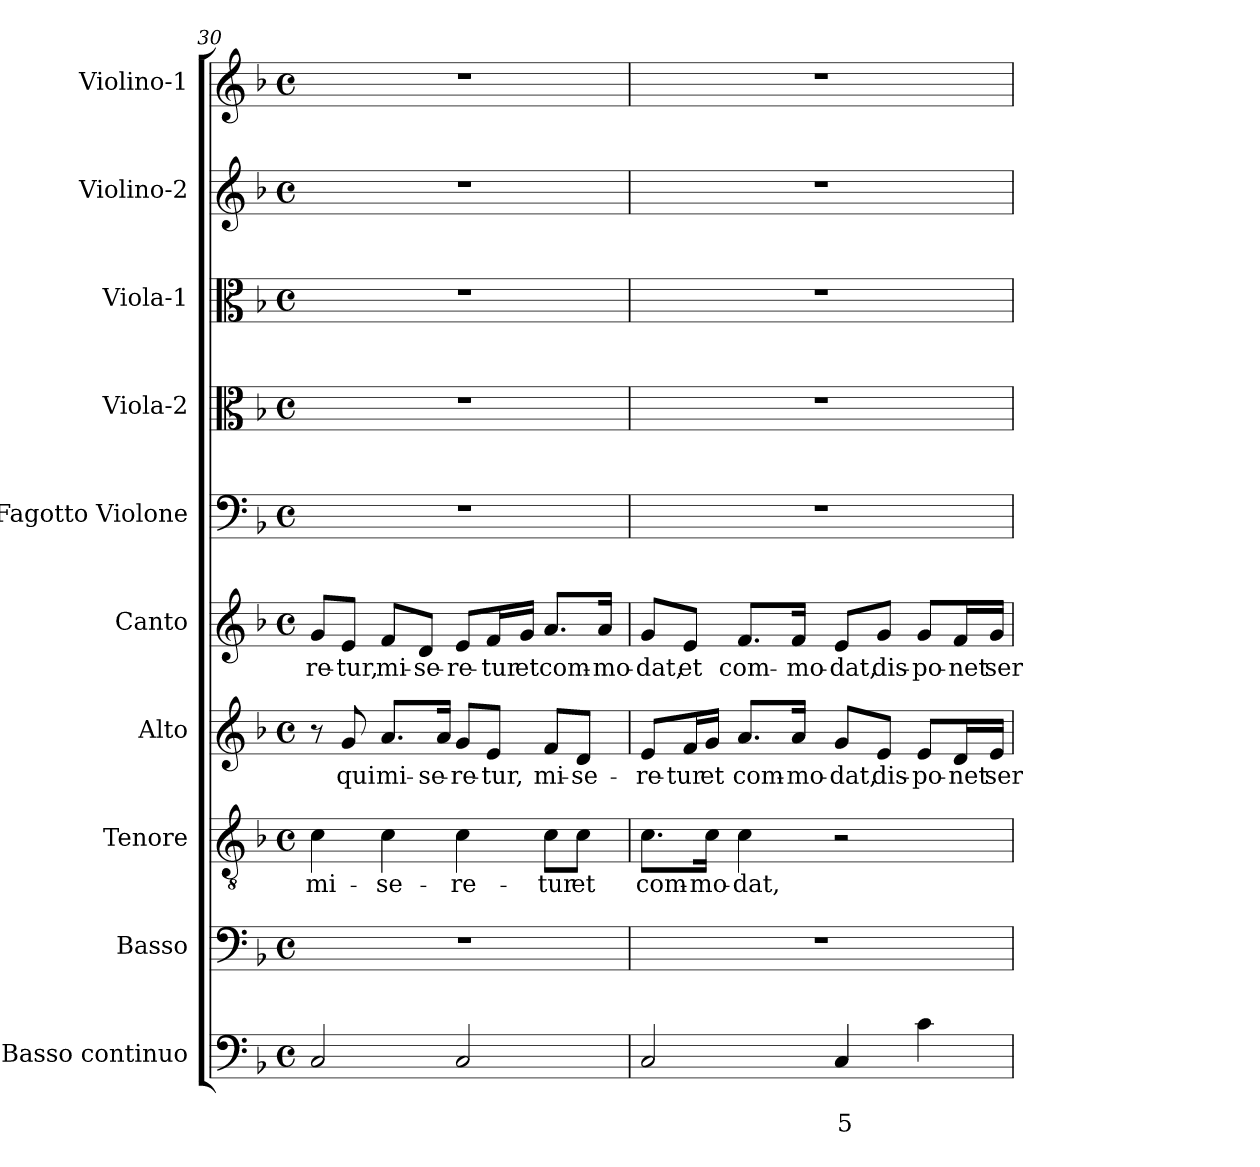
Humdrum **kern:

**kern	**text	**text	**kern	**kern	**text	**kern	**text	**kern	**text	**kern	**kern	**kern	**kern	**kern
*part10	*part10	*part10	*part9	*part8	*part8	*part7	*part7	*part6	*part6	*part5	*part4	*part3	*part2	*part1
*staff10	*staff10	*staff10	*staff9	*staff8	*staff8	*staff7	*staff7	*staff6	*staff6	*staff5	*staff4	*staff3	*staff2	*staff1
*I"Basso continuo	*	*	*I"Basso	*I"Tenore	*	*I"Alto	*	*I"Canto	*	*I"Fagotto Violone	*I"Viola-2	*I"Viola-1	*I"Violino-2	*I"Violino-1
*I'BC	*	*	*I'B	*I'T	*	*I'A	*	*I'C	*	*I'Fg	*I'Va2	*I'Va1	*I'Vi2	*I'Vi1
*clefF4	*	*	*clefF4	*clefGv2	*	*clefG2	*	*clefG2	*	*clefF4	*clefC3	*clefC3	*clefG2	*clefG2
*k[b-]	*	*	*k[b-]	*k[b-]	*	*k[b-]	*	*k[b-]	*	*k[b-]	*k[b-]	*k[b-]	*k[b-]	*k[b-]
*F:	*	*	*F:	*F:	*	*F:	*	*F:	*	*F:	*F:	*F:	*F:	*F:
*M4/4	*	*	*M4/4	*M4/4	*	*M4/4	*	*M4/4	*	*M4/4	*M4/4	*M4/4	*M4/4	*M4/4
*met(c)	*	*	*met(c)	*met(c)	*	*met(c)	*	*met(c)	*	*met(c)	*met(c)	*met(c)	*met(c)	*met(c)
=30	=30	=30	=30	=30	=30	=30	=30	=30	=30	=30	=30	=30	=30	=30
!	!	!	!	!	!LO:LY:b	!	!	!	!	!	!	!	!	!
!	!	!	!	!	!	!	!	!	!LO:LY:b	!	!	!	!	!
2C/	.	.	1r	4c\	mi-	8r	.	8g/L	-re-	1r	1r	1r	1r	1r
!	!	!	!	!	!	!	!LO:LY:b	!	!	!	!	!	!	!
!	!	!	!	!	!	!	!	!	!LO:LY:b	!	!	!	!	!
.	.	.	.	.	.	8g/	qui	8e/J	-tur,	.	.	.	.	.
!	!	!	!	!	!LO:LY:b	!	!	!	!	!	!	!	!	!
!	!	!	!	!	!	!	!LO:LY:b	!	!	!	!	!	!	!
!	!	!	!	!	!	!	!	!	!LO:LY:b	!	!	!	!	!
.	.	.	.	4c\	-se-	8.a/L	mi-	8f/L	mi-	.	.	.	.	.
!	!	!	!	!	!	!	!	!	!LO:LY:b	!	!	!	!	!
.	.	.	.	.	.	.	.	8d/J	-se-	.	.	.	.	.
!	!	!	!	!	!	!	!LO:LY:b	!	!	!	!	!	!	!
.	.	.	.	.	.	16a/Jk	-se-	.	.	.	.	.	.	.
!	!	!	!	!	!LO:LY:b	!	!	!	!	!	!	!	!	!
!	!	!	!	!	!	!	!LO:LY:b	!	!	!	!	!	!	!
!	!	!	!	!	!	!	!	!	!LO:LY:b	!	!	!	!	!
2C/	.	.	.	4c\	-re-	8g/L	-re-	8e/L	-re-	.	.	.	.	.
!	!	!	!	!	!	!	!LO:LY:b	!	!	!	!	!	!	!
!	!	!	!	!	!	!	!	!	!LO:LY:b	!	!	!	!	!
.	.	.	.	.	.	8e/J	-tur,	16f/L	-tur	.	.	.	.	.
!	!	!	!	!	!	!	!	!	!LO:LY:b	!	!	!	!	!
.	.	.	.	.	.	.	.	16g/JJ	et	.	.	.	.	.
!	!	!	!	!	!LO:LY:b	!	!	!	!	!	!	!	!	!
!	!	!	!	!	!	!	!LO:LY:b	!	!	!	!	!	!	!
!	!	!	!	!	!	!	!	!	!LO:LY:b	!	!	!	!	!
.	.	.	.	8c\L	-tur	8f/L	mi-	8.a/L	com-	.	.	.	.	.
!	!	!	!	!	!LO:LY:b	!	!	!	!	!	!	!	!	!
!	!	!	!	!	!	!	!LO:LY:b	!	!	!	!	!	!	!
.	.	.	.	8c\J	et	8d/J	-se-	.	.	.	.	.	.	.
!	!	!	!	!	!	!	!	!	!LO:LY:b	!	!	!	!	!
.	.	.	.	.	.	.	.	16a/Jk	-mo-	.	.	.	.	.
!!LO:PB:g=z
=31	=31	=31	=31	=31	=31	=31	=31	=31	=31	=31	=31	=31	=31	=31
!	!	!	!	!	!LO:LY:b	!	!	!	!	!	!	!	!	!
!	!	!	!	!	!	!	!LO:LY:b	!	!	!	!	!	!	!
!	!	!	!	!	!	!	!	!	!LO:LY:b	!	!	!	!	!
2C/	.	.	1r	8.c\L	com-	8e/L	-re-	8g/L	-dat,	1r	1r	1r	1r	1r
!	!	!	!	!	!	!	!LO:LY:b	!	!	!	!	!	!	!
!	!	!	!	!	!	!	!	!	!LO:LY:b	!	!	!	!	!
.	.	.	.	.	.	16f/L	-tur	8e/J	et	.	.	.	.	.
!	!	!	!	!	!LO:LY:b	!	!	!	!	!	!	!	!	!
!	!	!	!	!	!	!	!LO:LY:b	!	!	!	!	!	!	!
.	.	.	.	16c\Jk	-mo-	16g/JJ	et	.	.	.	.	.	.	.
!	!	!	!	!	!LO:LY:b	!	!	!	!	!	!	!	!	!
!	!	!	!	!	!	!	!LO:LY:b	!	!	!	!	!	!	!
!	!	!	!	!	!	!	!	!	!LO:LY:b	!	!	!	!	!
.	.	.	.	4c\	-dat,	8.a/L	com-	8.f/L	com-	.	.	.	.	.
!	!	!	!	!	!	!	!LO:LY:b	!	!	!	!	!	!	!
!	!	!	!	!	!	!	!	!	!LO:LY:b	!	!	!	!	!
.	.	.	.	.	.	16a/Jk	-mo-	16f/Jk	-mo-	.	.	.	.	.
!	!	!LO:LY:b	!	!	!	!	!	!	!	!	!	!	!	!
!	!	!	!	!	!	!	!LO:LY:b	!	!	!	!	!	!	!
!	!	!	!	!	!	!	!	!	!LO:LY:b	!	!	!	!	!
4C/	.	5	.	2r	.	8g/L	-dat,	8e/L	-dat,	.	.	.	.	.
!	!	!	!	!	!	!	!LO:LY:b	!	!	!	!	!	!	!
!	!	!	!	!	!	!	!	!	!LO:LY:b	!	!	!	!	!
.	.	.	.	.	.	8e/J	dis-	8g/J	dis-	.	.	.	.	.
!	!	!	!	!	!	!	!LO:LY:b	!	!	!	!	!	!	!
!	!	!	!	!	!	!	!	!	!LO:LY:b	!	!	!	!	!
4c\	.	.	.	.	.	8e/L	-po-	8g/L	-po-	.	.	.	.	.
!	!	!	!	!	!	!	!LO:LY:b	!	!	!	!	!	!	!
!	!	!	!	!	!	!	!	!	!LO:LY:b	!	!	!	!	!
.	.	.	.	.	.	16d/L	-net	16f/L	-net	.	.	.	.	.
!	!	!	!	!	!	!	!LO:LY:b	!	!	!	!	!	!	!
!	!	!	!	!	!	!	!	!	!LO:LY:b	!	!	!	!	!
.	.	.	.	.	.	16e/JJ	ser-	16g/JJ	ser-	.	.	.	.	.
=	=	=	=	=	=	=	=	=	=	=	=	=	=	=
*-	*-	*-	*-	*-	*-	*-	*-	*-	*-	*-	*-	*-	*-	*-
